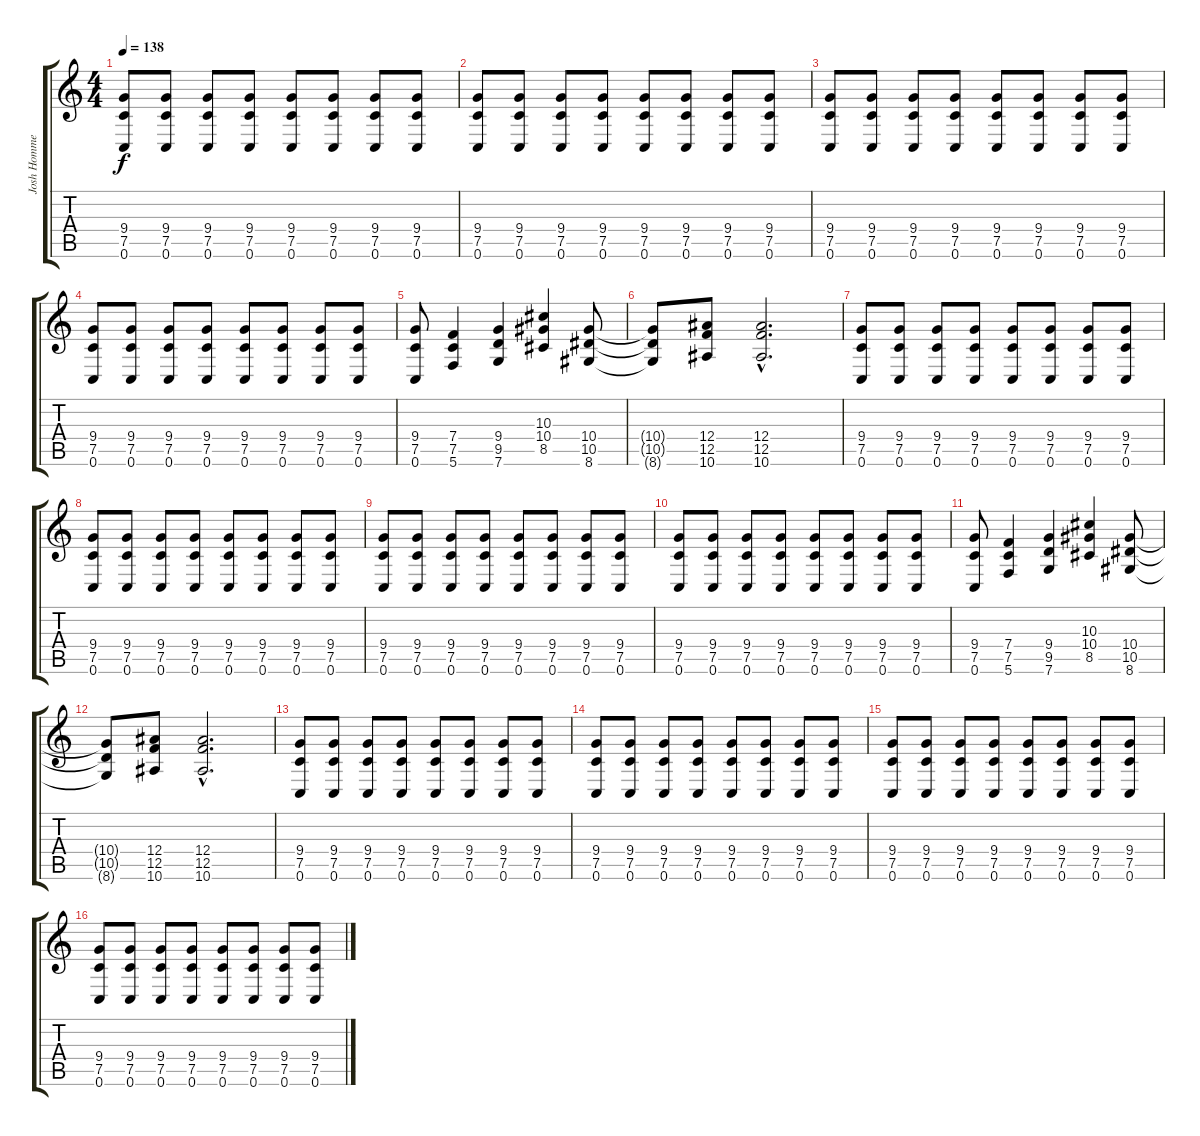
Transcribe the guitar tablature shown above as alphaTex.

\track ("Josh Homme" "Josh Homme") {instrument distortionguitar}
\staff {score tabs}
\tuning (C4 G3 Eb3 Bb2 F2 C2) {hide}
\ts (4 4)
\tempo 138
\clef g2
\ks c
(9.4 7.5 0.6).8{dy f} (9.4 7.5 0.6).8 (9.4 7.5 0.6).8 (9.4 7.5 0.6).8 (9.4 7.5 0.6).8 (9.4 7.5 0.6).8 (9.4 7.5 0.6).8 (9.4 7.5 0.6).8 |
(9.4 7.5 0.6).8 (9.4 7.5 0.6).8 (9.4 7.5 0.6).8 (9.4 7.5 0.6).8 (9.4 7.5 0.6).8 (9.4 7.5 0.6).8 (9.4 7.5 0.6).8 (9.4 7.5 0.6).8 |
(9.4 7.5 0.6).8 (9.4 7.5 0.6).8 (9.4 7.5 0.6).8 (9.4 7.5 0.6).8 (9.4 7.5 0.6).8 (9.4 7.5 0.6).8 (9.4 7.5 0.6).8 (9.4 7.5 0.6).8 |
(9.4 7.5 0.6).8 (9.4 7.5 0.6).8 (9.4 7.5 0.6).8 (9.4 7.5 0.6).8 (9.4 7.5 0.6).8 (9.4 7.5 0.6).8 (9.4 7.5 0.6).8 (9.4 7.5 0.6).8 |
(9.4 7.5 0.6).8 (7.4 7.5 5.6).4 (9.4 9.5 7.6).4 (10.3 10.4 8.5).4 (10.4 10.5 8.6).8 |
(10.4{t} 10.5{t} 8.6{t}).8 (12.4 12.5 10.6).8 (12.4{hac} 12.5{hac} 10.6{hac}).2{d} |
(9.4 7.5 0.6).8 (9.4 7.5 0.6).8 (9.4 7.5 0.6).8 (9.4 7.5 0.6).8 (9.4 7.5 0.6).8 (9.4 7.5 0.6).8 (9.4 7.5 0.6).8 (9.4 7.5 0.6).8 |
(9.4 7.5 0.6).8 (9.4 7.5 0.6).8 (9.4 7.5 0.6).8 (9.4 7.5 0.6).8 (9.4 7.5 0.6).8 (9.4 7.5 0.6).8 (9.4 7.5 0.6).8 (9.4 7.5 0.6).8 |
(9.4 7.5 0.6).8 (9.4 7.5 0.6).8 (9.4 7.5 0.6).8 (9.4 7.5 0.6).8 (9.4 7.5 0.6).8 (9.4 7.5 0.6).8 (9.4 7.5 0.6).8 (9.4 7.5 0.6).8 |
(9.4 7.5 0.6).8 (9.4 7.5 0.6).8 (9.4 7.5 0.6).8 (9.4 7.5 0.6).8 (9.4 7.5 0.6).8 (9.4 7.5 0.6).8 (9.4 7.5 0.6).8 (9.4 7.5 0.6).8 |
(9.4 7.5 0.6).8 (7.4 7.5 5.6).4 (9.4 9.5 7.6).4 (10.3 10.4 8.5).4 (10.4 10.5 8.6).8 |
(10.4{t} 10.5{t} 8.6{t}).8 (12.4 12.5 10.6).8 (12.4{hac} 12.5{hac} 10.6{hac}).2{d} |
(9.4 7.5 0.6).8 (9.4 7.5 0.6).8 (9.4 7.5 0.6).8 (9.4 7.5 0.6).8 (9.4 7.5 0.6).8 (9.4 7.5 0.6).8 (9.4 7.5 0.6).8 (9.4 7.5 0.6).8 |
(9.4 7.5 0.6).8 (9.4 7.5 0.6).8 (9.4 7.5 0.6).8 (9.4 7.5 0.6).8 (9.4 7.5 0.6).8 (9.4 7.5 0.6).8 (9.4 7.5 0.6).8 (9.4 7.5 0.6).8 |
(9.4 7.5 0.6).8 (9.4 7.5 0.6).8 (9.4 7.5 0.6).8 (9.4 7.5 0.6).8 (9.4 7.5 0.6).8 (9.4 7.5 0.6).8 (9.4 7.5 0.6).8 (9.4 7.5 0.6).8 |
(9.4 7.5 0.6).8 (9.4 7.5 0.6).8 (9.4 7.5 0.6).8 (9.4 7.5 0.6).8 (9.4 7.5 0.6).8 (9.4 7.5 0.6).8 (9.4 7.5 0.6).8 (9.4 7.5 0.6).8
